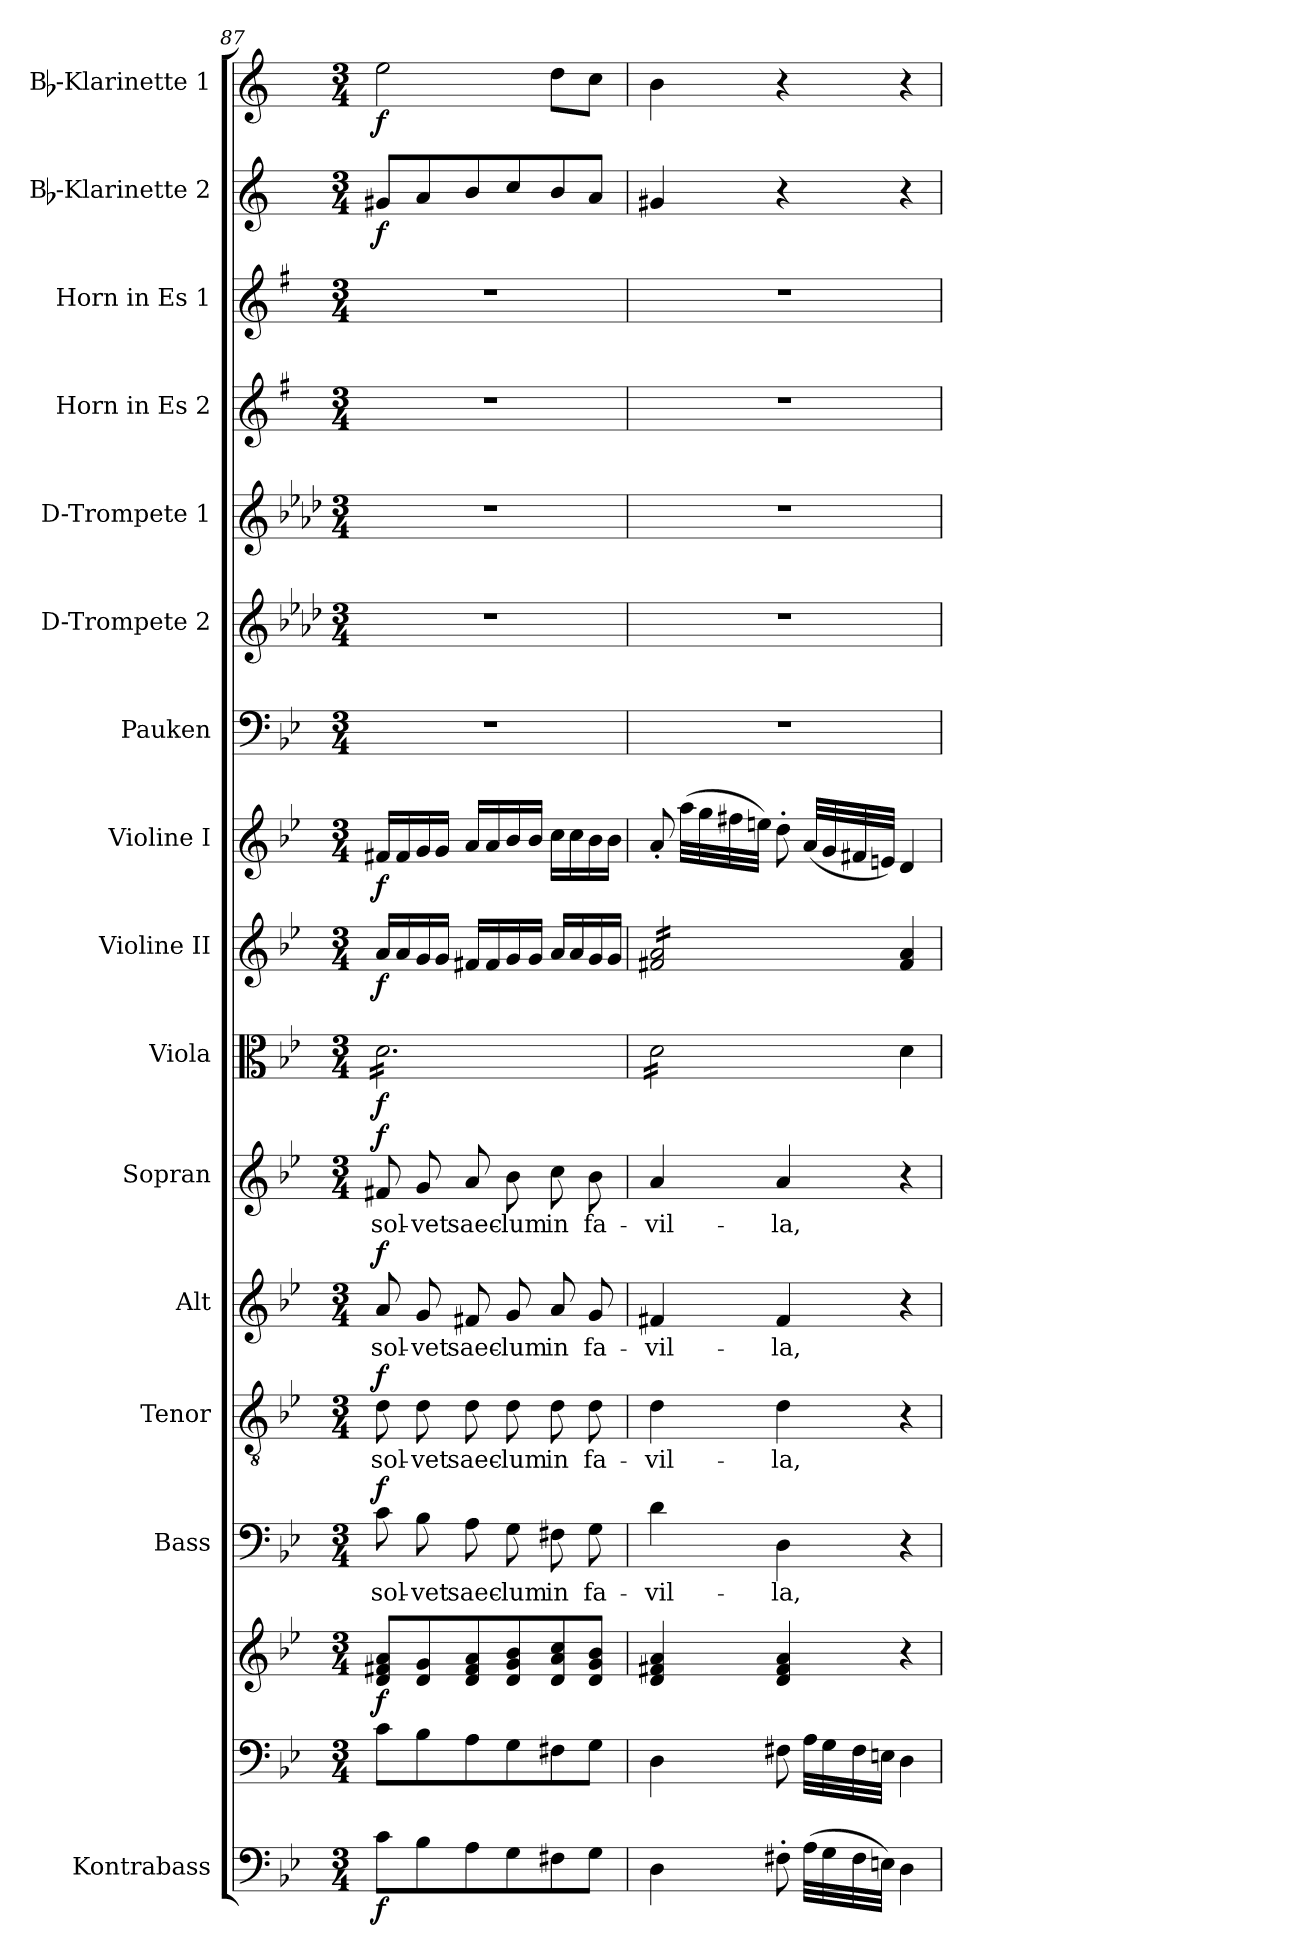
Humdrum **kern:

**kern	**dynam	**kern	**kern	**dynam	**kern	**text	**dynam	**kern	**text	**dynam	**kern	**text	**dynam	**kern	**text	**dynam	**kern	**dynam	**kern	**dynam	**kern	**dynam	**kern	**kern	**kern	**kern	**kern	**kern	**dynam	**kern	**dynam
*part16	*part16	*part15	*part15	*part15	*part14	*part14	*part14	*part13	*part13	*part13	*part12	*part12	*part12	*part11	*part11	*part11	*part10	*part10	*part9	*part9	*part8	*part8	*part7	*part6	*part5	*part4	*part3	*part2	*part2	*part1	*part1
*staff17	*staff17	*staff16	*staff15	*staff15/16	*staff14	*staff14	*staff14	*staff13	*staff13	*staff13	*staff12	*staff12	*staff12	*staff11	*staff11	*staff11	*staff10	*staff10	*staff9	*staff9	*staff8	*staff8	*staff7	*staff6	*staff5	*staff4	*staff3	*staff2	*staff2	*staff1	*staff1
*I"Kontrabass	*	*	*	*	*I"Bass	*	*	*I"Tenor	*	*	*I"Alt	*	*	*I"Sopran	*	*	*I"Viola	*	*I"Violine II	*	*I"Violine I	*	*I"Pauken	*I"D-Trompete 2	*I"D-Trompete 1	*I"Horn in Es 2	*I"Horn in Es 1	*I"Bb-Klarinette 2	*	*I"Bb-Klarinette 1	*
*I'Kb.	*	*	*	*	*I'B.	*	*	*I'T.	*	*	*I'A.	*	*	*I'S.	*	*	*I'Vla.	*	*I'Vl. II	*	*I'Vl. I	*	*I'Pk.	*I'D Trp. 2	*I'D Trp. 1	*	*	*I'Bb Kl. 2	*	*I'Bb Kl. 1	*
*clefF4	*	*clefF4	*clefG2	*	*clefF4	*	*	*clefGv2	*	*	*clefG2	*	*	*clefG2	*	*	*clefC3	*	*clefG2	*	*clefG2	*	*clefF4	*clefG2	*clefG2	*clefG2	*clefG2	*clefG2	*	*clefG2	*
*ITrd7c12	*	*	*	*	*	*	*	*	*	*	*	*	*	*	*	*	*	*	*	*	*	*	*	*ITrd-1c-2	*ITrd-1c-2	*ITrd5c9	*ITrd5c9	*ITrd1c2	*	*ITrd1c2	*
*k[b-e-]	*	*k[b-e-]	*k[b-e-]	*	*k[b-e-]	*	*	*k[b-e-]	*	*	*k[b-e-]	*	*	*k[b-e-]	*	*	*k[b-e-]	*	*k[b-e-]	*	*k[b-e-]	*	*k[b-e-]	*k[b-e-]	*k[b-e-]	*k[b-e-]	*k[b-e-]	*k[b-e-]	*	*k[b-e-]	*
*B-:	*	*B-:	*B-:	*	*B-:	*	*	*B-:	*	*	*B-:	*	*	*B-:	*	*	*B-:	*	*B-:	*	*B-:	*	*B-:	*B-:	*B-:	*B-:	*B-:	*B-:	*	*B-:	*
*M3/4	*	*M3/4	*M3/4	*	*M3/4	*	*	*M3/4	*	*	*M3/4	*	*	*M3/4	*	*	*M3/4	*	*M3/4	*	*M3/4	*	*M3/4	*M3/4	*M3/4	*M3/4	*M3/4	*M3/4	*	*M3/4	*
=87	=87	=87	=87	=87	=87	=87	=87	=87	=87	=87	=87	=87	=87	=87	=87	=87	=87	=87	=87	=87	=87	=87	=87	=87	=87	=87	=87	=87	=87	=87	=87
!	!LO:DY:b	!	!	!LO:DY:b	!	!LO:LY:b	!LO:DY:a	!	!LO:LY:b	!LO:DY:a	!	!LO:LY:b	!LO:DY:a	!	!LO:LY:b	!LO:DY:a	!	!LO:DY:b	!	!LO:DY:b	!	!LO:DY:b	!	!	!	!	!	!	!LO:DY:b	!	!LO:DY:b
*	*	*	*	*	*	*	*	*	*	*	*	*	*	*	*	*	*tremolo	*	*	*	*	*	*	*	*	*	*	*	*	*	*
8C\L	f	8c\L	8d/ 8f#X/ 8a/L	f	8c\	sol-	f	8d\	sol-	f	8a/	sol-	f	8f#X/	sol-	f	16d\LL	f	16a/LL	f	16f#X/LL	f	2.r	2.r	2.r	2.r	2.r	8f#X/L	f	2dd\	f
.	.	.	.	.	.	.	.	.	.	.	.	.	.	.	.	.	16d\	.	16a/	.	16f#/	.	.	.	.	.	.	.	.	.	.
!	!	!	!	!	!	!LO:LY:b	!	!	!LO:LY:b	!	!	!LO:LY:b	!	!	!LO:LY:b	!	!	!	!	!	!	!	!	!	!	!	!	!	!	!	!
8BB-\	.	8B-\	8d/ 8g/	.	8B-\	-vet	.	8d\	-vet	.	8g/	-vet	.	8g/	-vet	.	16d\	.	16g/	.	16g/	.	.	.	.	.	.	8g/	.	.	.
.	.	.	.	.	.	.	.	.	.	.	.	.	.	.	.	.	16d\	.	16g/JJ	.	16g/JJ	.	.	.	.	.	.	.	.	.	.
!	!	!	!	!	!	!LO:LY:b	!	!	!LO:LY:b	!	!	!LO:LY:b	!	!	!LO:LY:b	!	!	!	!	!	!	!	!	!	!	!	!	!	!	!	!
8AA\	.	8A\	8d/ 8f#/ 8a/	.	8A\	saec-	.	8d\	saec-	.	8f#X/	saec-	.	8a/	saec-	.	16d\	.	16f#X/LL	.	16a/LL	.	.	.	.	.	.	8a/	.	.	.
.	.	.	.	.	.	.	.	.	.	.	.	.	.	.	.	.	16d\	.	16f#/	.	16a/	.	.	.	.	.	.	.	.	.	.
!	!	!	!	!	!	!LO:LY:b	!	!	!LO:LY:b	!	!	!LO:LY:b	!	!	!LO:LY:b	!	!	!	!	!	!	!	!	!	!	!	!	!	!	!	!
8GG\	.	8G\	8d/ 8g/ 8b-/	.	8G\	-lum	.	8d\	-lum	.	8g/	-lum	.	8b-\	-lum	.	16d\	.	16g/	.	16b-/	.	.	.	.	.	.	8b-/	.	.	.
.	.	.	.	.	.	.	.	.	.	.	.	.	.	.	.	.	16d\	.	16g/JJ	.	16b-/JJ	.	.	.	.	.	.	.	.	.	.
!	!	!	!	!	!	!LO:LY:b	!	!	!LO:LY:b	!	!	!LO:LY:b	!	!	!LO:LY:b	!	!	!	!	!	!	!	!	!	!	!	!	!	!	!	!
8FF#X\	.	8F#X\	8d/ 8a/ 8cc/	.	8F#X\	in	.	8d\	in	.	8a/	in	.	8cc\	in	.	16d\	.	16a/LL	.	16cc\LL	.	.	.	.	.	.	8a/	.	8cc\L	.
.	.	.	.	.	.	.	.	.	.	.	.	.	.	.	.	.	16d\	.	16a/	.	16cc\	.	.	.	.	.	.	.	.	.	.
!	!	!	!	!	!	!LO:LY:b	!	!	!LO:LY:b	!	!	!LO:LY:b	!	!	!LO:LY:b	!	!	!	!	!	!	!	!	!	!	!	!	!	!	!	!
8GG\J	.	8G\J	8d/ 8g/ 8b-/J	.	8G\	fa-	.	8d\	fa-	.	8g/	fa-	.	8b-\	fa-	.	16d\	.	16g/	.	16b-\	.	.	.	.	.	.	8g/J	.	8b-\J	.
.	.	.	.	.	.	.	.	.	.	.	.	.	.	.	.	.	16d\JJ	.	16g/JJ	.	16b-\JJ	.	.	.	.	.	.	.	.	.	.
=88	=88	=88	=88	=88	=88	=88	=88	=88	=88	=88	=88	=88	=88	=88	=88	=88	=88	=88	=88	=88	=88	=88	=88	=88	=88	=88	=88	=88	=88	=88	=88
!	!	!	!	!	!	!LO:LY:b	!	!	!LO:LY:b	!	!	!LO:LY:b	!	!	!LO:LY:b	!	!	!	!	!	!	!	!	!	!	!	!	!	!	!	!
*	*	*	*	*	*	*	*	*	*	*	*	*	*	*	*	*	*	*	*tremolo	*	*	*	*	*	*	*	*	*	*	*	*
4DD\	.	4D\	4d/ 4f#X/ 4a/	.	4d\	-vil-	.	4d\	-vil-	.	4f#X/	-vil-	.	4a/	-vil-	.	16d\LL	.	16f#X/ 16a/LL	.	8a'</	.	2.r	2.r	2.r	2.r	2.r	4f#X/	.	4a\	.
.	.	.	.	.	.	.	.	.	.	.	.	.	.	.	.	.	16d\	.	16f#X/ 16a/	.	.	.	.	.	.	.	.	.	.	.	.
.	.	.	.	.	.	.	.	.	.	.	.	.	.	.	.	.	16d\	.	16f#X/ 16a/	.	(>32aa\LLL	.	.	.	.	.	.	.	.	.	.
.	.	.	.	.	.	.	.	.	.	.	.	.	.	.	.	.	.	.	.	.	32gg\	.	.	.	.	.	.	.	.	.	.
.	.	.	.	.	.	.	.	.	.	.	.	.	.	.	.	.	16d\	.	16f#X/ 16a/	.	32ff#X\	.	.	.	.	.	.	.	.	.	.
.	.	.	.	.	.	.	.	.	.	.	.	.	.	.	.	.	.	.	.	.	32een\JJJ)	.	.	.	.	.	.	.	.	.	.
!	!	!	!	!	!	!LO:LY:b	!	!	!LO:LY:b	!	!	!LO:LY:b	!	!	!LO:LY:b	!	!	!	!	!	!	!	!	!	!	!	!	!	!	!	!
8FF#X'>\	.	8F#X\	4d/ 4f#/ 4a/	.	4D\	-la,	.	4d\	-la,	.	4f#/	-la,	.	4a/	-la,	.	16d\	.	16f#X/ 16a/	.	8dd'>\	.	.	.	.	.	.	4r	.	4r	.
.	.	.	.	.	.	.	.	.	.	.	.	.	.	.	.	.	16d\	.	16f#X/ 16a/	.	.	.	.	.	.	.	.	.	.	.	.
(>32AA\LLL	.	32A\LLL	.	.	.	.	.	.	.	.	.	.	.	.	.	.	16d\	.	16f#X/ 16a/	.	(<32a/LLL	.	.	.	.	.	.	.	.	.	.
32GG\	.	32G\	.	.	.	.	.	.	.	.	.	.	.	.	.	.	.	.	.	.	32g/	.	.	.	.	.	.	.	.	.	.
32FF#\	.	32F#\	.	.	.	.	.	.	.	.	.	.	.	.	.	.	16d\JJ	.	16f#X/ 16a/JJ	.	32f#X/	.	.	.	.	.	.	.	.	.	.
*	*	*	*	*	*	*	*	*	*	*	*	*	*	*	*	*	*	*	*Xtremolo	*	*	*	*	*	*	*	*	*	*	*	*
*	*	*	*	*	*	*	*	*	*	*	*	*	*	*	*	*	*Xtremolo	*	*	*	*	*	*	*	*	*	*	*	*	*	*
32EEn\JJJ)	.	32En\JJJ	.	.	.	.	.	.	.	.	.	.	.	.	.	.	.	.	.	.	32en/JJJ)	.	.	.	.	.	.	.	.	.	.
4DD\	.	4D\	4r	.	4r	.	.	4r	.	.	4r	.	.	4r	.	.	4d\	.	4f#/ 4a/	.	4d/	.	.	.	.	.	.	4r	.	4r	.
=	=	=	=	=	=	=	=	=	=	=	=	=	=	=	=	=	=	=	=	=	=	=	=	=	=	=	=	=	=	=	=
*-	*-	*-	*-	*-	*-	*-	*-	*-	*-	*-	*-	*-	*-	*-	*-	*-	*-	*-	*-	*-	*-	*-	*-	*-	*-	*-	*-	*-	*-	*-	*-
